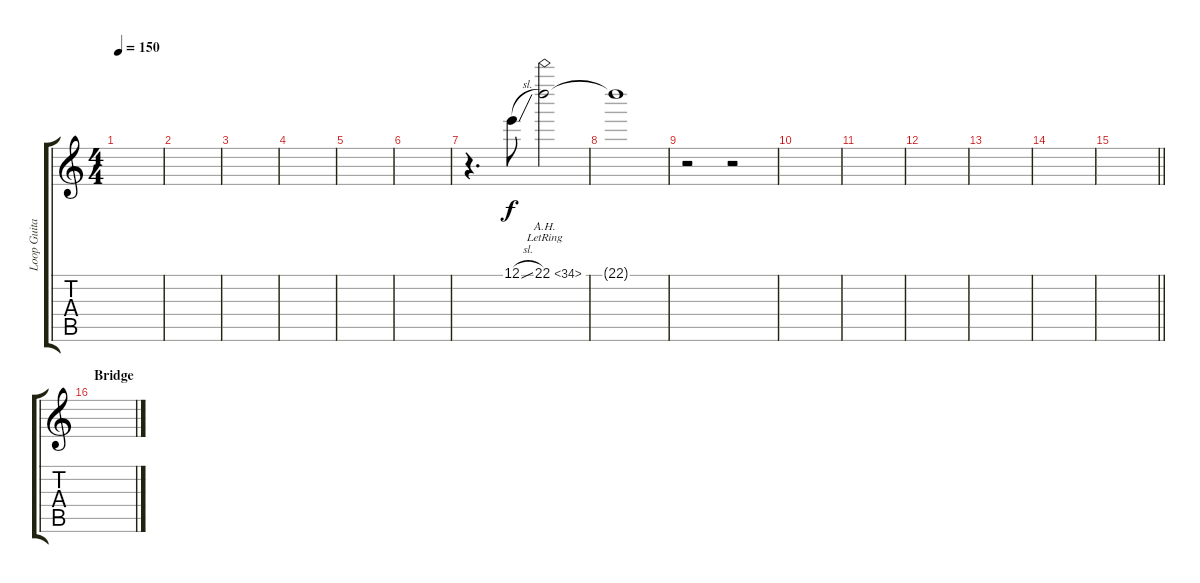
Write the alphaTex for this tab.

\track ("Loop Guitar I" "Loop Guita") {instrument electricguitarclean}
\staff {score tabs}
\tuning (E4 B3 G3 D3 A2 E2) {hide}
\ts (4 4)
\tempo 150
\clef g2
\ks c
|
|
|
|
|
|
r.4{d} 12.1{sl}.8{volume 12 balance 15} 22.1{ah 12 lr}.2 |
22.1{t}.1 |
r.2 r.2 |
|
|
|
|
|
\barLineRight lightlight
|
\section ("" "Bridge")
